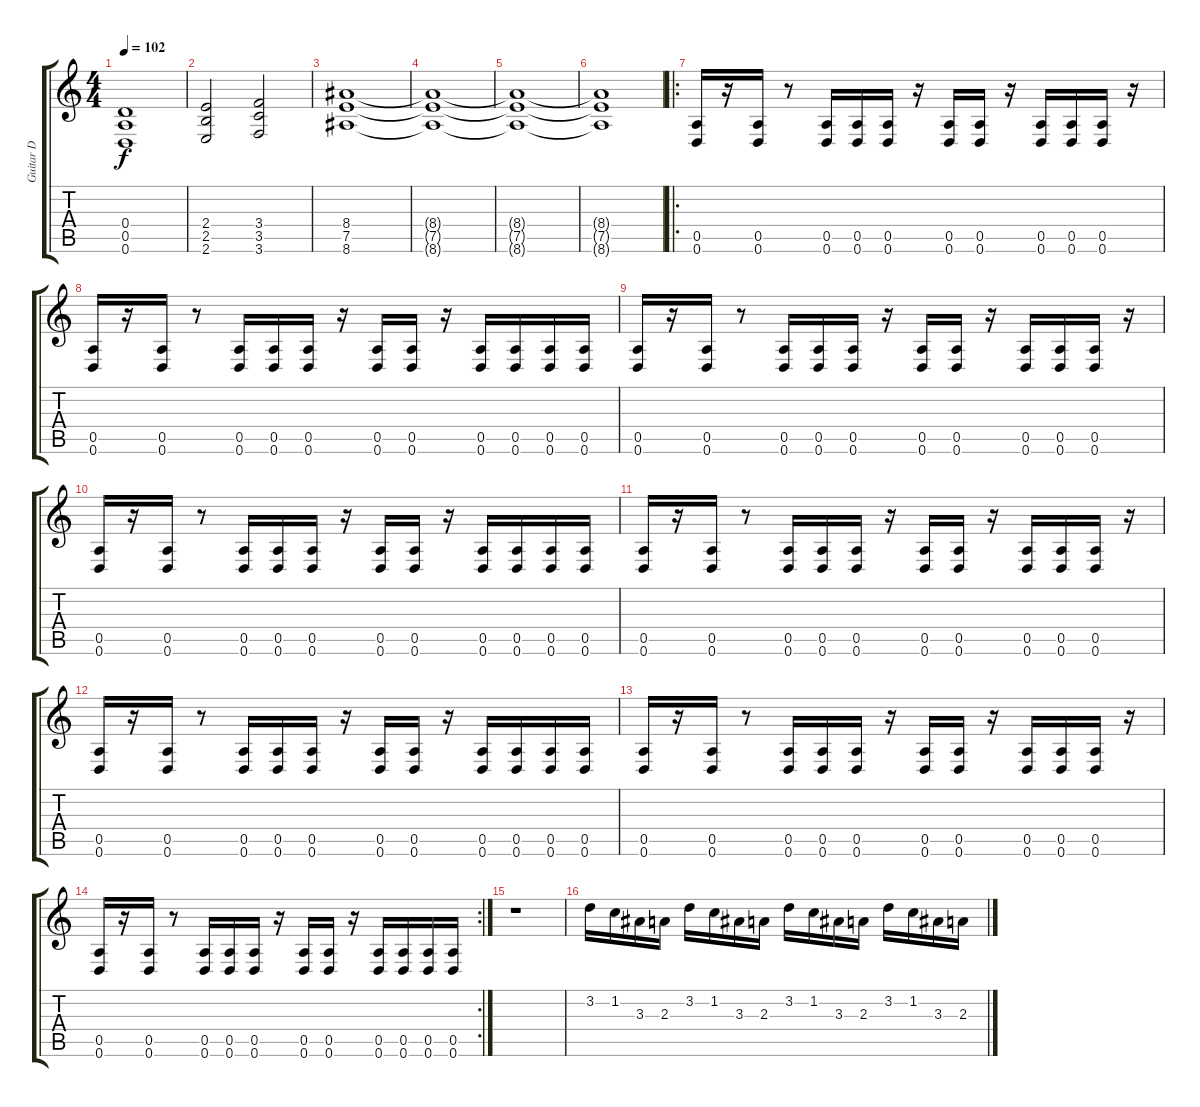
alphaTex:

\track ("Guitar D" "Guitar D") {instrument distortionguitar}
\staff {score tabs}
\tuning (E4 B3 G3 D3 A2 D2) {hide}
\ts (4 4)
\tempo 102
\clef g2
\ks c
(0.4 0.5 0.6).1{dy f} |
(2.4 2.5 2.6).2 (3.4 3.5 3.6).2 |
(8.4 7.5 8.6).1 |
(8.4{t} 7.5{t} 8.6{t}).1 |
(8.4{t} 7.5{t} 8.6{t}).1 |
(8.4{t} 7.5{t} 8.6{t}).1 |
\ro
(0.5 0.6).16 r.16 (0.5 0.6).16 r.8 (0.5 0.6).16 (0.5 0.6).16 (0.5 0.6).16 r.16 (0.5 0.6).16 (0.5 0.6).16 r.16 (0.5 0.6).16 (0.5 0.6).16 (0.5 0.6).16 r.16 |
(0.5 0.6).16 r.16 (0.5 0.6).16 r.8 (0.5 0.6).16 (0.5 0.6).16 (0.5 0.6).16 r.16 (0.5 0.6).16 (0.5 0.6).16 r.16 (0.5 0.6).16 (0.5 0.6).16 (0.5 0.6).16 (0.5 0.6).16 |
(0.5 0.6).16 r.16 (0.5 0.6).16 r.8 (0.5 0.6).16 (0.5 0.6).16 (0.5 0.6).16 r.16 (0.5 0.6).16 (0.5 0.6).16 r.16 (0.5 0.6).16 (0.5 0.6).16 (0.5 0.6).16 r.16 |
(0.5 0.6).16 r.16 (0.5 0.6).16 r.8 (0.5 0.6).16 (0.5 0.6).16 (0.5 0.6).16 r.16 (0.5 0.6).16 (0.5 0.6).16 r.16 (0.5 0.6).16 (0.5 0.6).16 (0.5 0.6).16 (0.5 0.6).16 |
(0.5 0.6).16 r.16 (0.5 0.6).16 r.8 (0.5 0.6).16 (0.5 0.6).16 (0.5 0.6).16 r.16 (0.5 0.6).16 (0.5 0.6).16 r.16 (0.5 0.6).16 (0.5 0.6).16 (0.5 0.6).16 r.16 |
(0.5 0.6).16 r.16 (0.5 0.6).16 r.8 (0.5 0.6).16 (0.5 0.6).16 (0.5 0.6).16 r.16 (0.5 0.6).16 (0.5 0.6).16 r.16 (0.5 0.6).16 (0.5 0.6).16 (0.5 0.6).16 (0.5 0.6).16 |
(0.5 0.6).16 r.16 (0.5 0.6).16 r.8 (0.5 0.6).16 (0.5 0.6).16 (0.5 0.6).16 r.16 (0.5 0.6).16 (0.5 0.6).16 r.16 (0.5 0.6).16 (0.5 0.6).16 (0.5 0.6).16 r.16 |
\rc 2
(0.5 0.6).16 r.16 (0.5 0.6).16 r.8 (0.5 0.6).16 (0.5 0.6).16 (0.5 0.6).16 r.16 (0.5 0.6).16 (0.5 0.6).16 r.16 (0.5 0.6).16 (0.5 0.6).16 (0.5 0.6).16 (0.5 0.6).16 |
r.1 |
3.2.16 1.2.16 3.3.16 2.3.16 3.2.16 1.2.16 3.3.16 2.3.16 3.2.16 1.2.16 3.3.16 2.3.16 3.2.16 1.2.16 3.3.16 2.3.16
